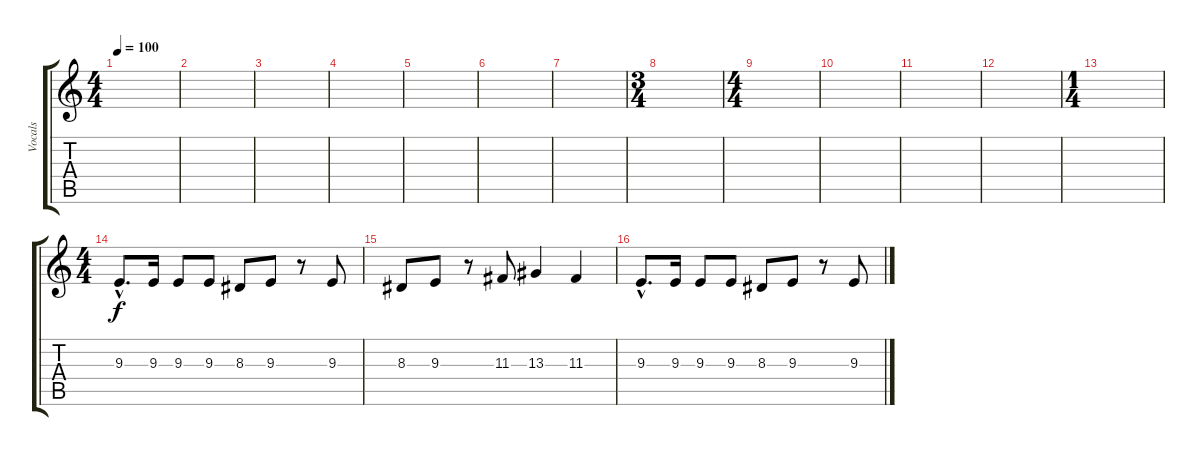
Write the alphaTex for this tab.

\track ("Vocals" "Vocals") {instrument tenorsax}
\staff {score tabs}
\tuning (E4 B3 G3 D3 A2 E2) {hide}
\ts (4 4)
\tempo 100
\clef g2
\ks c
|
|
|
|
|
|
|
\ts (3 4)
|
\ts (4 4)
|
|
|
|
\ts (1 4)
|
\ts (4 4)
9.3{hac}.8{d} 9.3.16 9.3.8 9.3.8 8.3.8 9.3.8 r.8 9.3.8 |
8.3.8 9.3.8 r.8 11.3.8 13.3.4 11.3.4 |
9.3{hac}.8{d} 9.3.16 9.3.8 9.3.8 8.3.8 9.3.8 r.8 9.3.8
